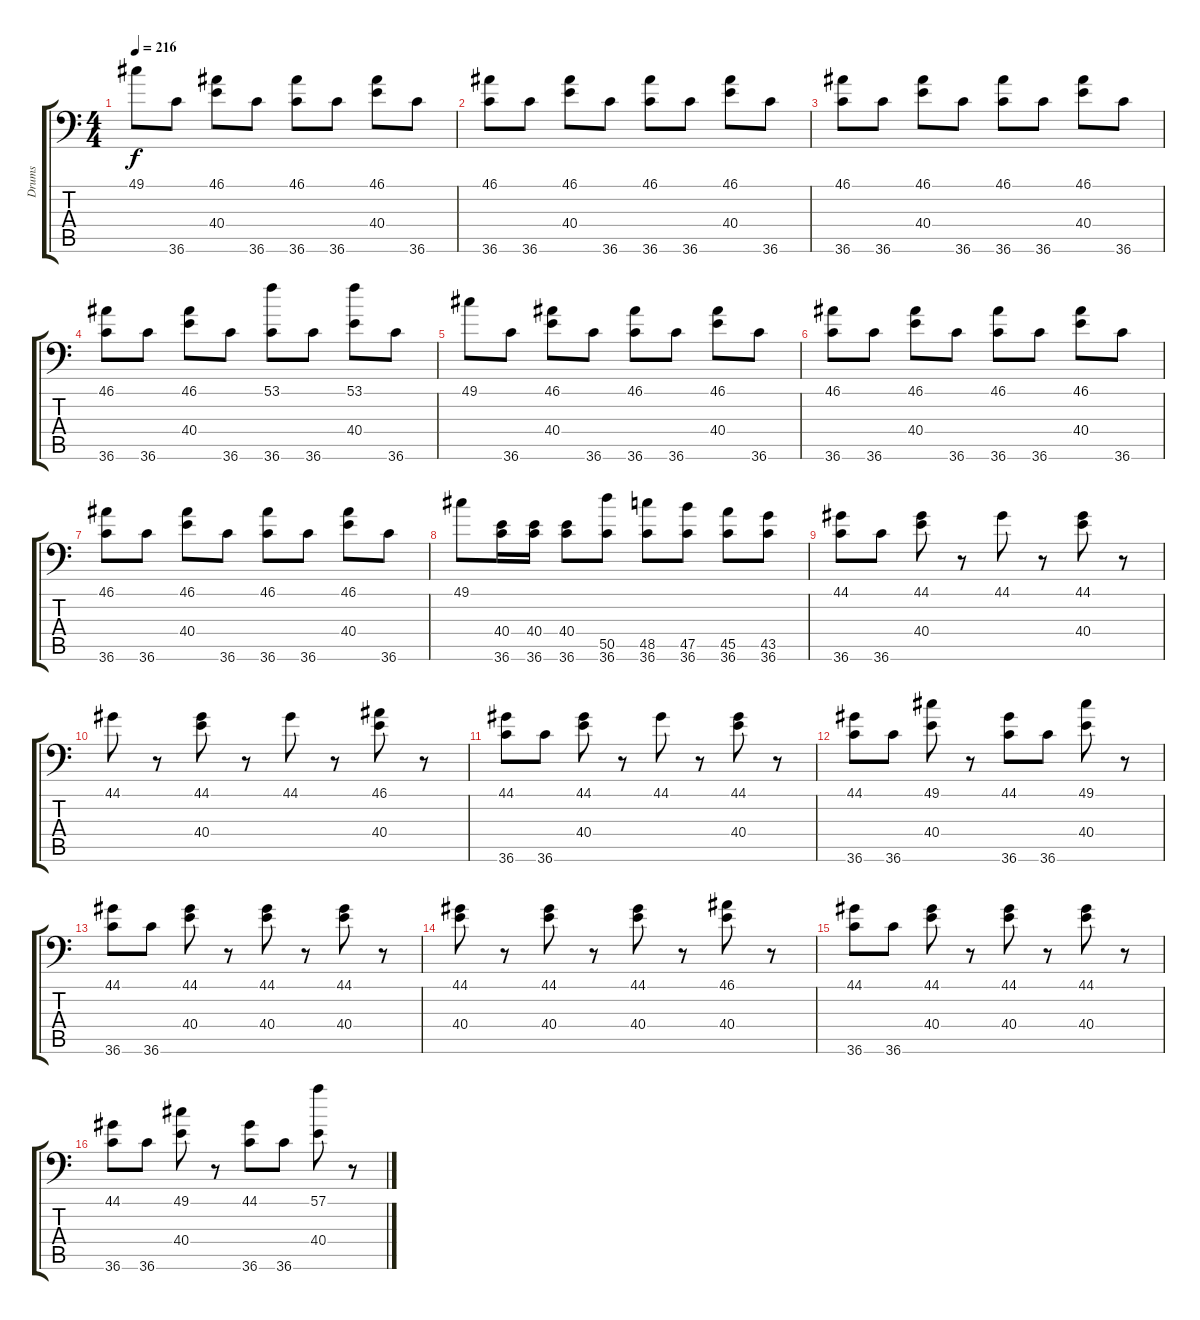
\track ("Drums" "Drums") {instrument acousticgrandpiano}
\staff {score tabs}
\tuning (C-1 C-1 C-1 C-1 C-1 C-1) {hide}
\ts (4 4)
\tempo 216
\clef f4
\ks c
49.1.8{dy f} 36.6.8 (46.1 40.4).8 36.6.8 (46.1 36.6).8 36.6.8 (46.1 40.4).8 36.6.8 |
(46.1 36.6).8 36.6.8 (46.1 40.4).8 36.6.8 (46.1 36.6).8 36.6.8 (46.1 40.4).8 36.6.8 |
(46.1 36.6).8 36.6.8 (46.1 40.4).8 36.6.8 (46.1 36.6).8 36.6.8 (46.1 40.4).8 36.6.8 |
(46.1 36.6).8 36.6.8 (46.1 40.4).8 36.6.8 (53.1 36.6).8 36.6.8 (53.1 40.4).8 36.6.8 |
49.1.8 36.6.8 (46.1 40.4).8 36.6.8 (46.1 36.6).8 36.6.8 (46.1 40.4).8 36.6.8 |
(46.1 36.6).8 36.6.8 (46.1 40.4).8 36.6.8 (46.1 36.6).8 36.6.8 (46.1 40.4).8 36.6.8 |
(46.1 36.6).8 36.6.8 (46.1 40.4).8 36.6.8 (46.1 36.6).8 36.6.8 (46.1 40.4).8 36.6.8 |
49.1.8 (40.4 36.6).16 (40.4 36.6).16 (40.4 36.6).8 (50.5 36.6).8 (48.5 36.6).8 (47.5 36.6).8 (45.5 36.6).8 (43.5 36.6).8 |
(44.1 36.6).8 36.6.8 (44.1 40.4).8 r.8 44.1.8 r.8 (44.1 40.4).8 r.8 |
44.1.8 r.8 (44.1 40.4).8 r.8 44.1.8 r.8 (46.1 40.4).8 r.8 |
(44.1 36.6).8 36.6.8 (44.1 40.4).8 r.8 44.1.8 r.8 (44.1 40.4).8 r.8 |
(44.1 36.6).8 36.6.8 (49.1 40.4).8 r.8 (44.1 36.6).8 36.6.8 (49.1 40.4).8 r.8 |
(44.1 36.6).8 36.6.8 (44.1 40.4).8 r.8 (44.1 40.4).8 r.8 (44.1 40.4).8 r.8 |
(44.1 40.4).8 r.8 (44.1 40.4).8 r.8 (44.1 40.4).8 r.8 (46.1 40.4).8 r.8 |
(44.1 36.6).8 36.6.8 (44.1 40.4).8 r.8 (44.1 40.4).8 r.8 (44.1 40.4).8 r.8 |
(44.1 36.6).8 36.6.8 (49.1 40.4).8 r.8 (44.1 36.6).8 36.6.8 (57.1 40.4).8 r.8
